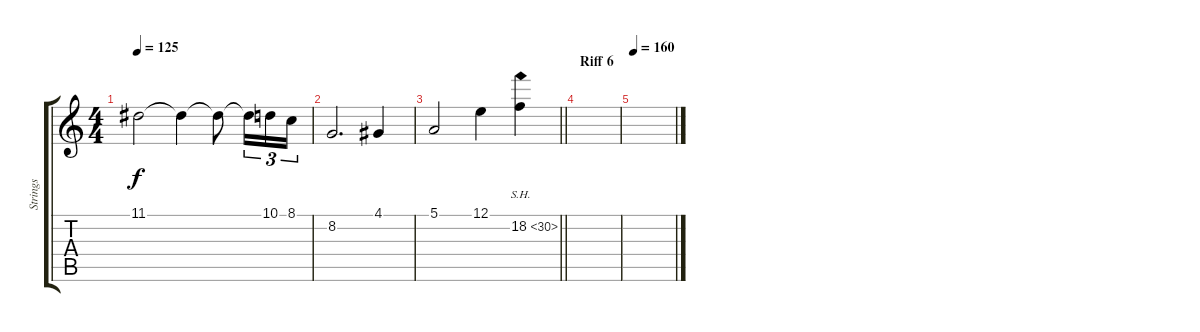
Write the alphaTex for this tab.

\track ("Strings" "Strings") {instrument stringensemble1}
\staff {score tabs}
\tuning (E4 B3 G3 D3 A2 E2) {hide}
\ts (4 4)
\tempo 125
\clef g2
\ks c
11.1.2{dy f} 11.1{t}.4 11.1{t}.8 11.1{t}.16{tu (3 2)} 10.1.16{tu (3 2)} 8.1.16{tu (3 2)} |
8.2.2{d} 4.1.4 |
\barLineRight lightlight
5.1.2 12.1.4 18.2{sh 12}.4 |
\section ("" "Riff 6")
|
\tempo 160
